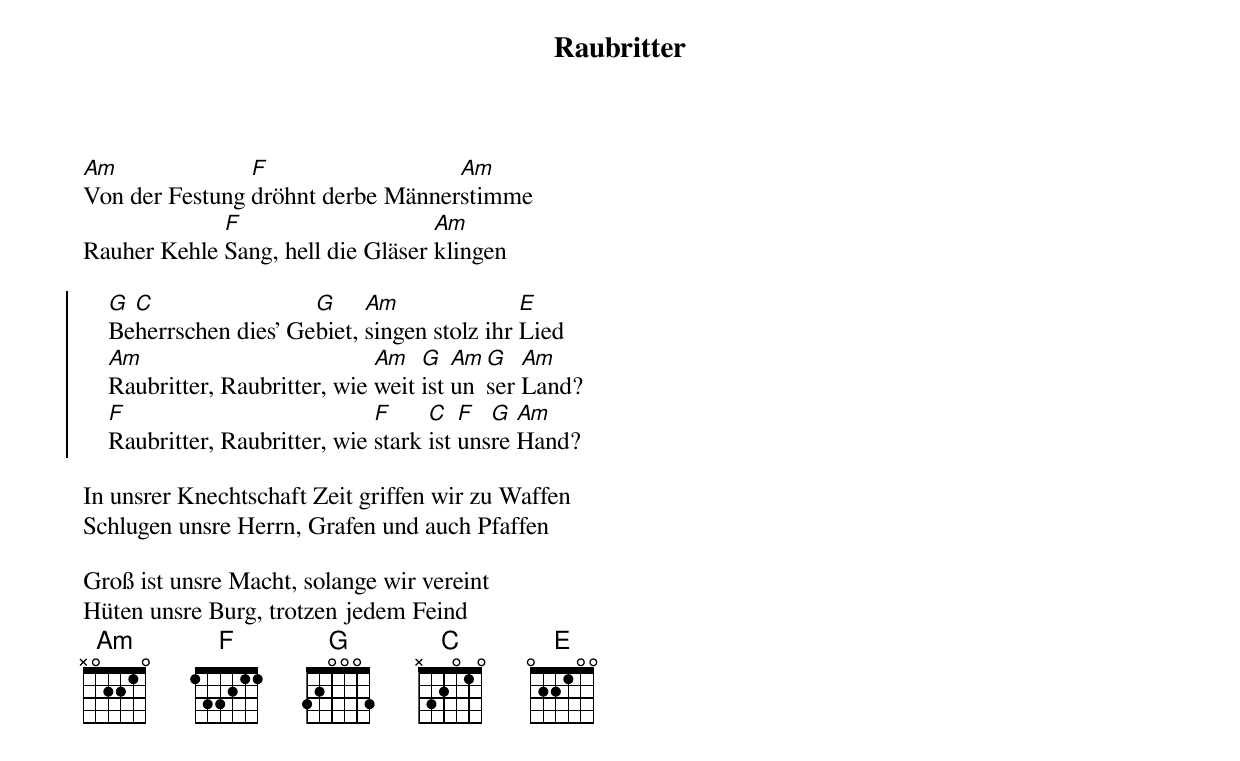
{title: Raubritter}
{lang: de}
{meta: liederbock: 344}

[Am]Von der Festung [F]dröhnt derbe Männer[Am]stimme
Rauher Kehle [F]Sang, hell die Gläser [Am]klingen

{soc}
    [G]Be[C]herrschen dies' Ge[G]biet, [Am]singen stolz ihr [E]Lied
    [Am]Raubritter, Raubritter, wie [Am]weit [G]ist [Am]un[G]ser [Am]Land?
    [F]Raubritter, Raubritter, wie [F]stark [C]ist [F]uns[G]re [Am]Hand?
{eoc}

In unsrer Knechtschaft Zeit griffen wir zu Waffen
Schlugen unsre Herrn, Grafen und auch Pfaffen

Groß ist unsre Macht, solange wir vereint
Hüten unsre Burg, trotzen jedem Feind
